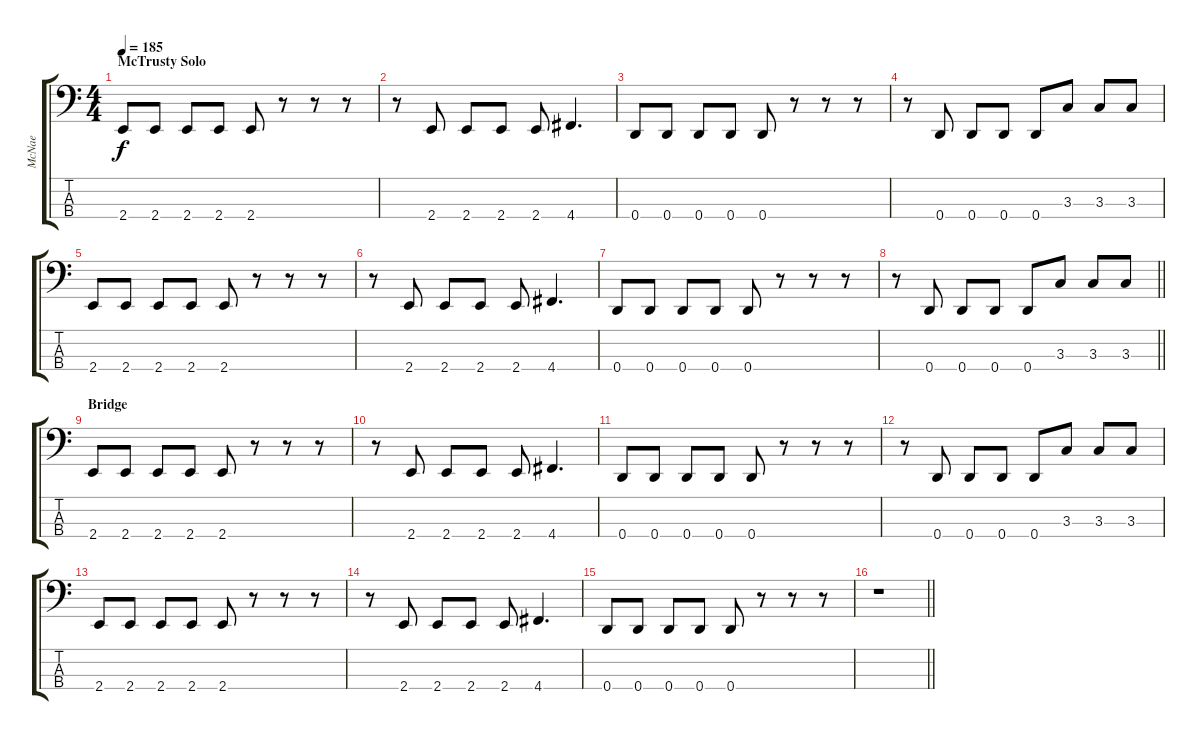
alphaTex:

\track ("McNae" "McNae") {instrument electricbasspick}
\staff {score tabs}
\tuning (G2 D2 A1 D1) {hide}
\ts (4 4)
\section ("" "McTrusty Solo")
\tempo 185
\clef f4
\ks c
2.4.8{dy f} 2.4.8 2.4.8 2.4.8 2.4.8 r.8 r.8 r.8 |
r.8 2.4.8 2.4.8 2.4.8 2.4.8 4.4.4{d} |
0.4.8 0.4.8 0.4.8 0.4.8 0.4.8 r.8 r.8 r.8 |
r.8 0.4.8 0.4.8 0.4.8 0.4.8 3.3.8 3.3.8 3.3.8 |
2.4.8 2.4.8 2.4.8 2.4.8 2.4.8 r.8 r.8 r.8 |
r.8 2.4.8 2.4.8 2.4.8 2.4.8 4.4.4{d} |
0.4.8 0.4.8 0.4.8 0.4.8 0.4.8 r.8 r.8 r.8 |
\barLineRight lightlight
r.8 0.4.8 0.4.8 0.4.8 0.4.8 3.3.8 3.3.8 3.3.8 |
\section ("" "Bridge")
2.4.8 2.4.8 2.4.8 2.4.8 2.4.8 r.8 r.8 r.8 |
r.8 2.4.8 2.4.8 2.4.8 2.4.8 4.4.4{d} |
0.4.8 0.4.8 0.4.8 0.4.8 0.4.8 r.8 r.8 r.8 |
r.8 0.4.8 0.4.8 0.4.8 0.4.8 3.3.8 3.3.8 3.3.8 |
2.4.8 2.4.8 2.4.8 2.4.8 2.4.8 r.8 r.8 r.8 |
r.8 2.4.8 2.4.8 2.4.8 2.4.8 4.4.4{d} |
0.4.8 0.4.8 0.4.8 0.4.8 0.4.8 r.8 r.8 r.8 |
\barLineRight lightlight
r.1
